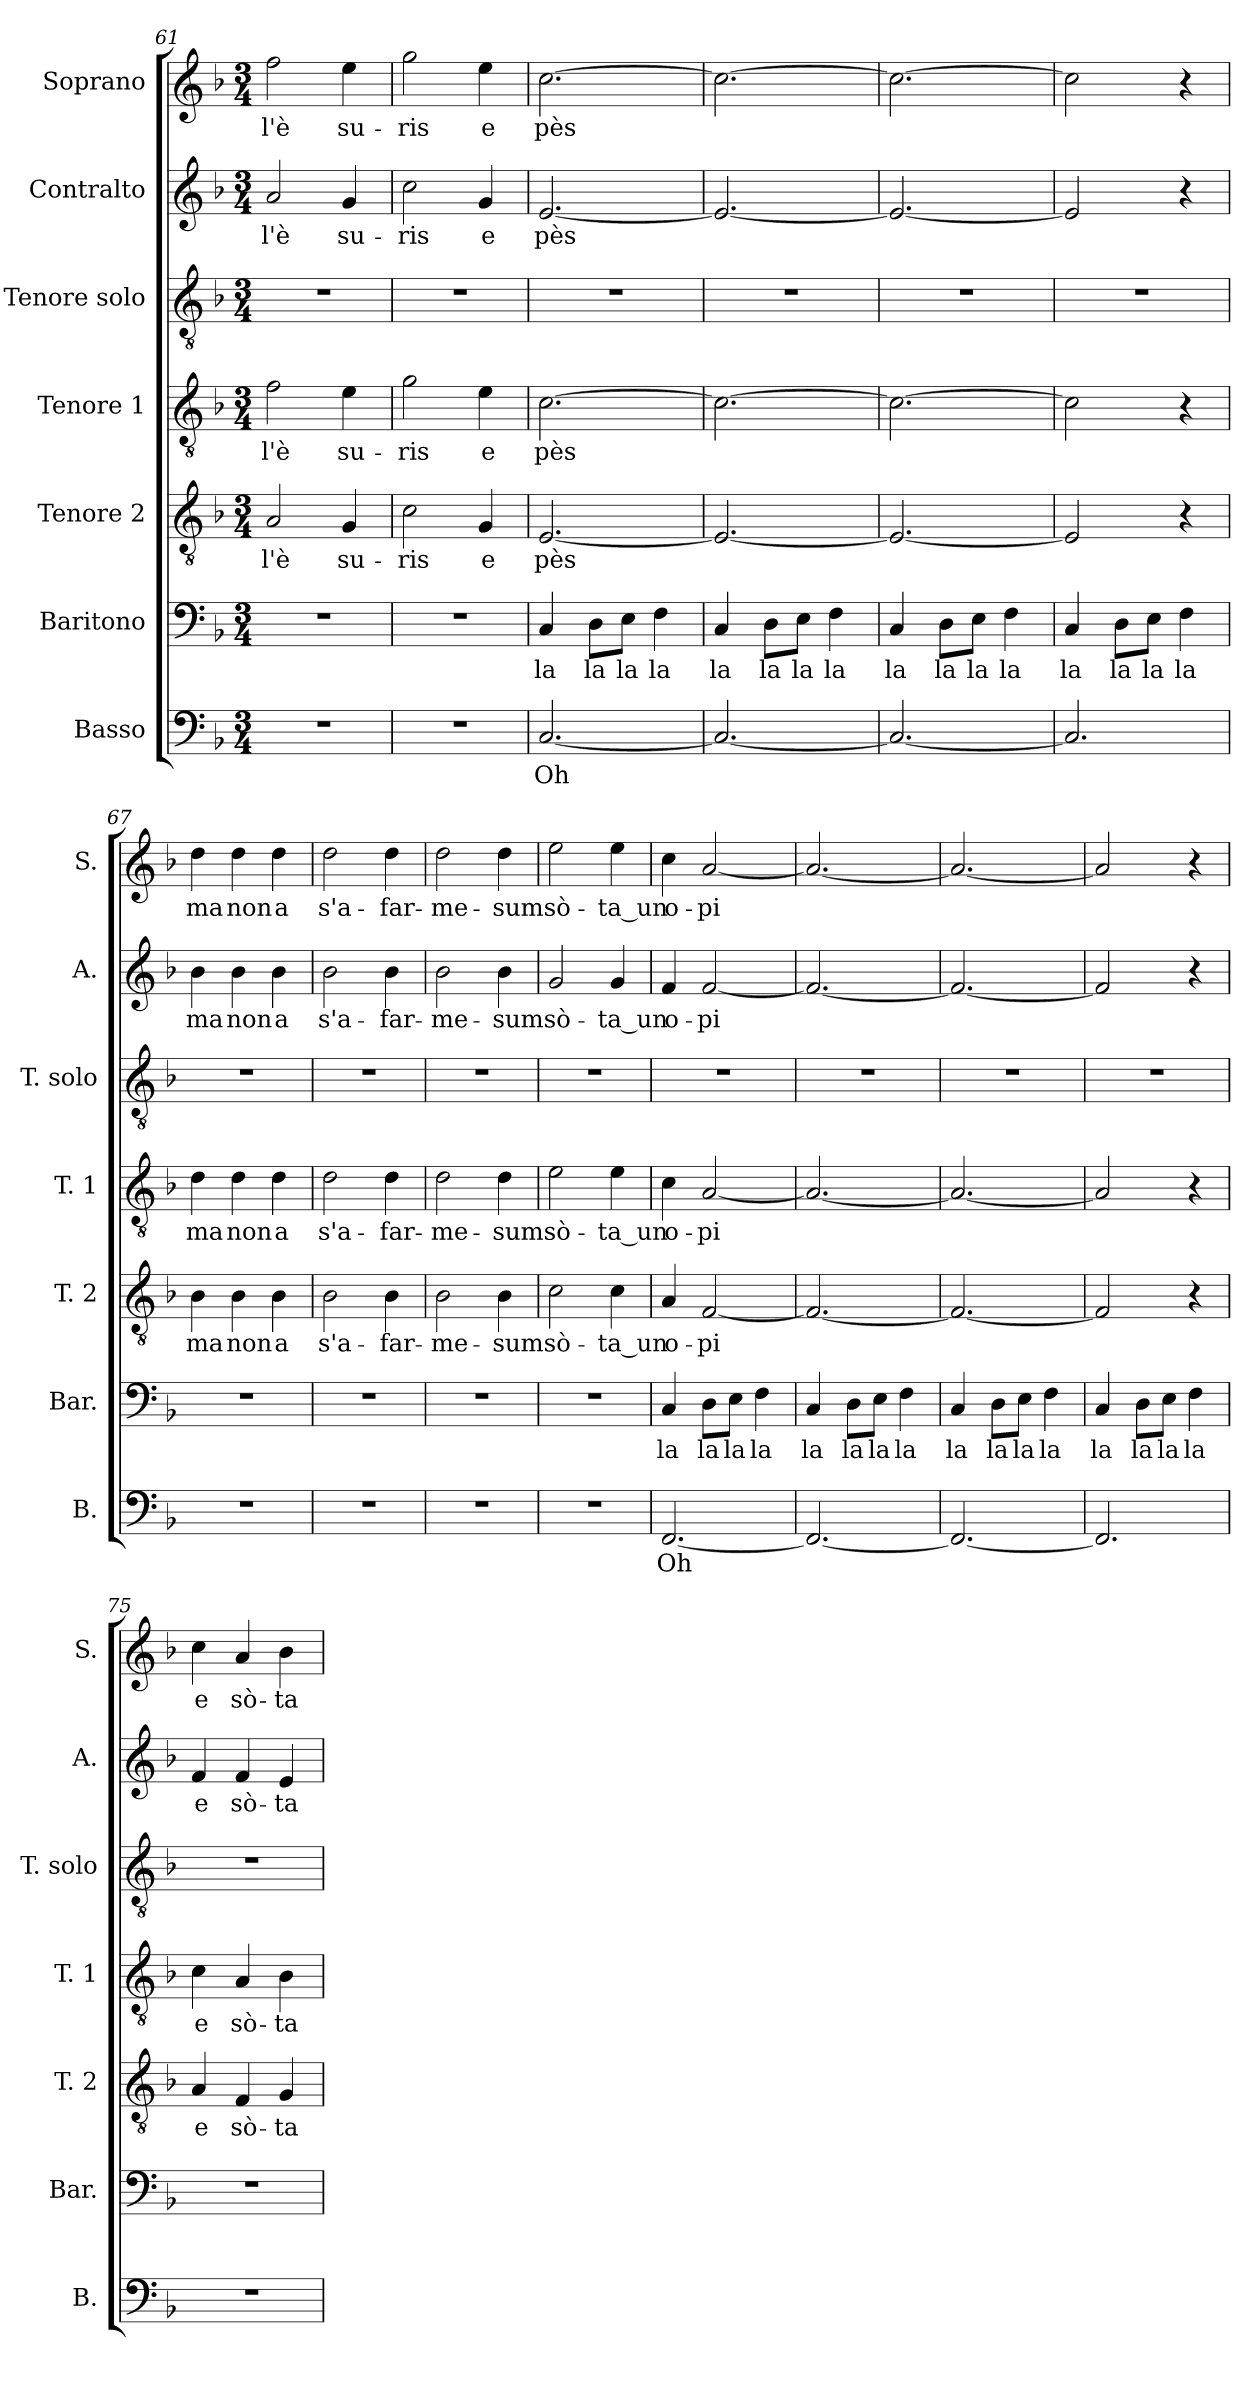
**kern	**text	**kern	**text	**kern	**text	**kern	**text	**kern	**kern	**text	**kern	**text
*part7	*part7	*part6	*part6	*part5	*part5	*part4	*part4	*part3	*part2	*part2	*part1	*part1
*staff7	*staff7	*staff6	*staff6	*staff5	*staff5	*staff4	*staff4	*staff3	*staff2	*staff2	*staff1	*staff1
*I"Basso	*	*I"Baritono	*	*I"Tenore 2	*	*I"Tenore 1	*	*I"Tenore solo	*I"Contralto	*	*I"Soprano	*
*I'B.	*	*I'Bar.	*	*I'T. 2	*	*I'T. 1	*	*I'T. solo	*I'A.	*	*I'S.	*
*clefF4	*	*clefF4	*	*clefGv2	*	*clefGv2	*	*clefGv2	*clefG2	*	*clefG2	*
*k[b-]	*	*k[b-]	*	*k[b-]	*	*k[b-]	*	*k[b-]	*k[b-]	*	*k[b-]	*
*M3/4	*	*M3/4	*	*M3/4	*	*M3/4	*	*M3/4	*M3/4	*	*M3/4	*
=61	=61	=61	=61	=61	=61	=61	=61	=61	=61	=61	=61	=61
!	!	!	!	!	!LO:LY:b	!	!LO:LY:b	!	!	!LO:LY:b	!	!LO:LY:b
2.r	.	2.r	.	2A/	l'è	2f\	l'è	2.r	2a/	l'è	2ff\	l'è
!	!	!	!	!	!LO:LY:b	!	!LO:LY:b	!	!	!LO:LY:b	!	!LO:LY:b
.	.	.	.	4G/	su-	4e\	su-	.	4g/	su-	4ee\	su-
=62	=62	=62	=62	=62	=62	=62	=62	=62	=62	=62	=62	=62
!	!	!	!	!	!LO:LY:b	!	!LO:LY:b	!	!	!LO:LY:b	!	!LO:LY:b
2.r	.	2.r	.	2c\	-ris	2g\	-ris	2.r	2cc\	-ris	2gg\	-ris
!	!	!	!	!	!LO:LY:b	!	!LO:LY:b	!	!	!LO:LY:b	!	!LO:LY:b
.	.	.	.	4G/	e	4e\	e	.	4g/	e	4ee\	e
=63	=63	=63	=63	=63	=63	=63	=63	=63	=63	=63	=63	=63
!	!LO:LY:b	!	!LO:LY:b	!	!LO:LY:b	!	!LO:LY:b	!	!	!LO:LY:b	!	!LO:LY:b
[2.C/	Oh	4C/	la	[2.E/	-pès	[2.c\	-pès	2.r	[2.e/	pès	[2.cc\	pès
!	!	!	!LO:LY:b	!	!	!	!	!	!	!	!	!
.	.	8D\L	la	.	.	.	.	.	.	.	.	.
!	!	!	!LO:LY:b	!	!	!	!	!	!	!	!	!
.	.	8E\J	la	.	.	.	.	.	.	.	.	.
!	!	!	!LO:LY:b	!	!	!	!	!	!	!	!	!
.	.	4F\	la	.	.	.	.	.	.	.	.	.
=64	=64	=64	=64	=64	=64	=64	=64	=64	=64	=64	=64	=64
!	!	!	!LO:LY:b	!	!	!	!	!	!	!	!	!
2.C/_	.	4C/	la	2.E/_	.	2.c\_	.	2.r	2.e/_	.	2.cc\_	.
!	!	!	!LO:LY:b	!	!	!	!	!	!	!	!	!
.	.	8D\L	la	.	.	.	.	.	.	.	.	.
!	!	!	!LO:LY:b	!	!	!	!	!	!	!	!	!
.	.	8E\J	la	.	.	.	.	.	.	.	.	.
!	!	!	!LO:LY:b	!	!	!	!	!	!	!	!	!
.	.	4F\	la	.	.	.	.	.	.	.	.	.
=65	=65	=65	=65	=65	=65	=65	=65	=65	=65	=65	=65	=65
!	!	!	!LO:LY:b	!	!	!	!	!	!	!	!	!
2.C/_	.	4C/	la	2.E/_	.	2.c\_	.	2.r	2.e/_	.	2.cc\_	.
!	!	!	!LO:LY:b	!	!	!	!	!	!	!	!	!
.	.	8D\L	la	.	.	.	.	.	.	.	.	.
!	!	!	!LO:LY:b	!	!	!	!	!	!	!	!	!
.	.	8E\J	la	.	.	.	.	.	.	.	.	.
!	!	!	!LO:LY:b	!	!	!	!	!	!	!	!	!
.	.	4F\	la	.	.	.	.	.	.	.	.	.
=66	=66	=66	=66	=66	=66	=66	=66	=66	=66	=66	=66	=66
!	!	!	!LO:LY:b	!	!	!	!	!	!	!	!	!
2.C/]	.	4C/	la	2E/]	.	2c\]	.	2.r	2e/]	.	2cc\]	.
!	!	!	!LO:LY:b	!	!	!	!	!	!	!	!	!
.	.	8D\L	la	.	.	.	.	.	.	.	.	.
!	!	!	!LO:LY:b	!	!	!	!	!	!	!	!	!
.	.	8E\J	la	.	.	.	.	.	.	.	.	.
!	!	!	!LO:LY:b	!	!	!	!	!	!	!	!	!
.	.	4F\	la	4r	.	4r	.	.	4r	.	4r	.
=67	=67	=67	=67	=67	=67	=67	=67	=67	=67	=67	=67	=67
!	!	!	!	!	!LO:LY:b	!	!LO:LY:b	!	!	!LO:LY:b	!	!LO:LY:b
2.r	.	2.r	.	4B-\	ma	4d\	ma	2.r	4b-\	ma	4dd\	ma
!	!	!	!	!	!LO:LY:b	!	!LO:LY:b	!	!	!LO:LY:b	!	!LO:LY:b
.	.	.	.	4B-\	non	4d\	non	.	4b-\	non	4dd\	non
!	!	!	!	!	!LO:LY:b	!	!LO:LY:b	!	!	!LO:LY:b	!	!LO:LY:b
.	.	.	.	4B-\	a	4d\	a	.	4b-\	a	4dd\	a
=68	=68	=68	=68	=68	=68	=68	=68	=68	=68	=68	=68	=68
!	!	!	!	!	!LO:LY:b	!	!LO:LY:b	!	!	!LO:LY:b	!	!LO:LY:b
2.r	.	2.r	.	2B-\	s'a-	2d\	s'a-	2.r	2b-\	s'a-	2dd\	s'a-
!	!	!	!	!	!LO:LY:b	!	!LO:LY:b	!	!	!LO:LY:b	!	!LO:LY:b
.	.	.	.	4B-\	-far-	4d\	-far-	.	4b-\	-far-	4dd\	-far-
!!LO:LB:g=z
=69	=69	=69	=69	=69	=69	=69	=69	=69	=69	=69	=69	=69
!	!	!	!	!	!LO:LY:b	!	!LO:LY:b	!	!	!LO:LY:b	!	!LO:LY:b
2.r	.	2.r	.	2B-\	-me-	2d\	-me-	2.r	2b-\	-me-	2dd\	-me-
!	!	!	!	!	!LO:LY:b	!	!LO:LY:b	!	!	!LO:LY:b	!	!LO:LY:b
.	.	.	.	4B-\	-sum	4d\	-sum	.	4b-\	-sum	4dd\	-sum
=70	=70	=70	=70	=70	=70	=70	=70	=70	=70	=70	=70	=70
!	!	!	!	!	!LO:LY:b	!	!LO:LY:b	!	!	!LO:LY:b	!	!LO:LY:b
2.r	.	2.r	.	2c\	sò-	2e\	sò-	2.r	2g/	sò-	2ee\	sò-
!	!	!	!	!	!LO:LY:b	!	!LO:LY:b	!	!	!LO:LY:b	!	!LO:LY:b
.	.	.	.	4c\	-ta_un	4e\	-ta_un	.	4g/	-ta_un	4ee\	-ta_un
=71	=71	=71	=71	=71	=71	=71	=71	=71	=71	=71	=71	=71
!	!LO:LY:b	!	!LO:LY:b	!	!LO:LY:b	!	!LO:LY:b	!	!	!LO:LY:b	!	!LO:LY:b
[2.FF/	Oh	4C/	la	4A/	o-	4c\	o-	2.r	4f/	o-	4cc\	o-
!	!	!	!LO:LY:b	!	!LO:LY:b	!	!LO:LY:b	!	!	!LO:LY:b	!	!LO:LY:b
.	.	8D\L	la	[2F/	-pi	[2A/	-pi	.	[2f/	-pi	[2a/	-pi
!	!	!	!LO:LY:b	!	!	!	!	!	!	!	!	!
.	.	8E\J	la	.	.	.	.	.	.	.	.	.
!	!	!	!LO:LY:b	!	!	!	!	!	!	!	!	!
.	.	4F\	la	.	.	.	.	.	.	.	.	.
=72	=72	=72	=72	=72	=72	=72	=72	=72	=72	=72	=72	=72
!	!	!	!LO:LY:b	!	!	!	!	!	!	!	!	!
2.FF/_	.	4C/	la	2.F/_	.	2.A/_	.	2.r	2.f/_	.	2.a/_	.
!	!	!	!LO:LY:b	!	!	!	!	!	!	!	!	!
.	.	8D\L	la	.	.	.	.	.	.	.	.	.
!	!	!	!LO:LY:b	!	!	!	!	!	!	!	!	!
.	.	8E\J	la	.	.	.	.	.	.	.	.	.
!	!	!	!LO:LY:b	!	!	!	!	!	!	!	!	!
.	.	4F\	la	.	.	.	.	.	.	.	.	.
=73	=73	=73	=73	=73	=73	=73	=73	=73	=73	=73	=73	=73
!	!	!	!LO:LY:b	!	!	!	!	!	!	!	!	!
2.FF/_	.	4C/	la	2.F/_	.	2.A/_	.	2.r	2.f/_	.	2.a/_	.
!	!	!	!LO:LY:b	!	!	!	!	!	!	!	!	!
.	.	8D\L	la	.	.	.	.	.	.	.	.	.
!	!	!	!LO:LY:b	!	!	!	!	!	!	!	!	!
.	.	8E\J	la	.	.	.	.	.	.	.	.	.
!	!	!	!LO:LY:b	!	!	!	!	!	!	!	!	!
.	.	4F\	la	.	.	.	.	.	.	.	.	.
=74	=74	=74	=74	=74	=74	=74	=74	=74	=74	=74	=74	=74
!	!	!	!LO:LY:b	!	!	!	!	!	!	!	!	!
2.FF/]	.	4C/	la	2F/]	.	2A/]	.	2.r	2f/]	.	2a/]	.
!	!	!	!LO:LY:b	!	!	!	!	!	!	!	!	!
.	.	8D\L	la	.	.	.	.	.	.	.	.	.
!	!	!	!LO:LY:b	!	!	!	!	!	!	!	!	!
.	.	8E\J	la	.	.	.	.	.	.	.	.	.
!	!	!	!LO:LY:b	!	!	!	!	!	!	!	!	!
.	.	4F\	la	4r	.	4r	.	.	4r	.	4r	.
=75	=75	=75	=75	=75	=75	=75	=75	=75	=75	=75	=75	=75
!	!	!	!	!	!LO:LY:b	!	!LO:LY:b	!	!	!LO:LY:b	!	!LO:LY:b
2.r	.	2.r	.	4A/	e	4c\	e	2.r	4f/	e	4cc\	e
!	!	!	!	!	!LO:LY:b	!	!LO:LY:b	!	!	!LO:LY:b	!	!LO:LY:b
.	.	.	.	4F/	sò-	4A/	sò-	.	4f/	sò-	4a/	sò-
!	!	!	!	!	!LO:LY:b	!	!LO:LY:b	!	!	!LO:LY:b	!	!LO:LY:b
.	.	.	.	4G/	-ta	4B-\	-ta	.	4e/	-ta	4b-\	-ta
=	=	=	=	=	=	=	=	=	=	=	=	=
*-	*-	*-	*-	*-	*-	*-	*-	*-	*-	*-	*-	*-
